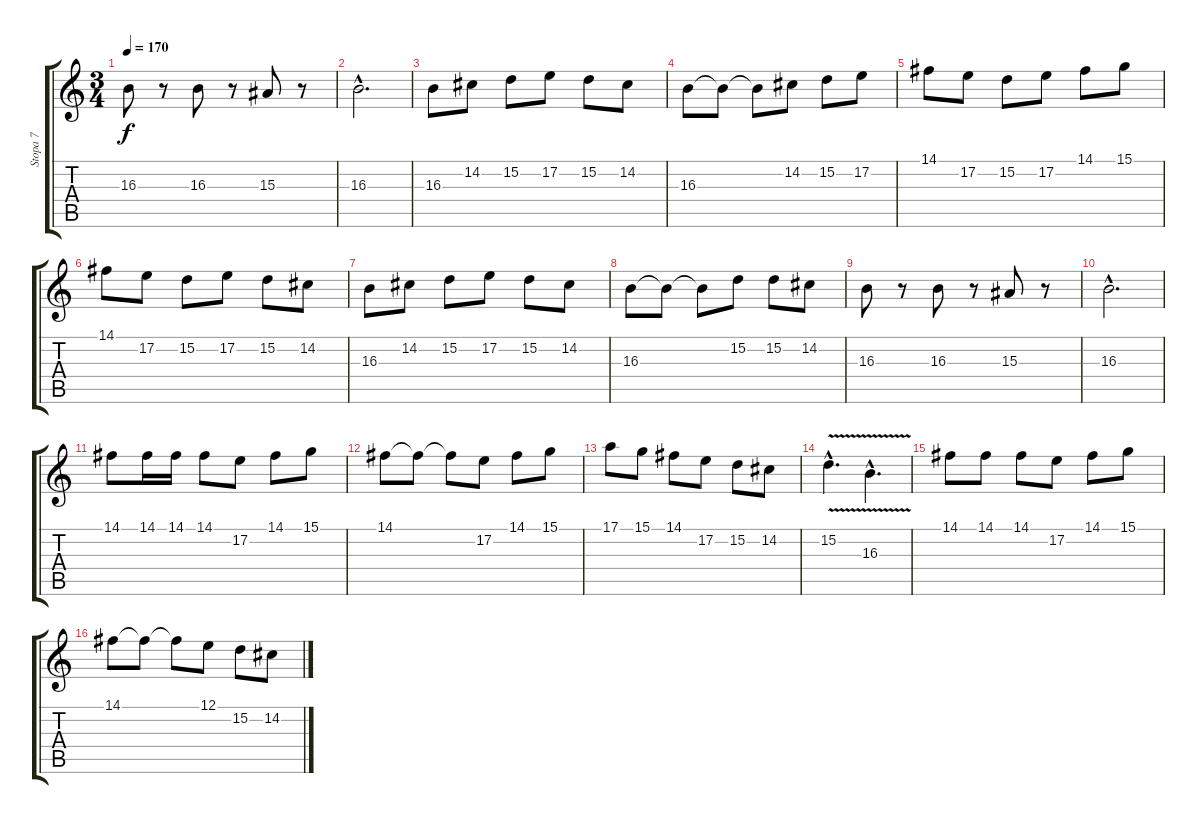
\track ("Stopa 7" "Stopa 7") {instrument violin}
\staff {score tabs}
\tuning (E4 B3 G3 D3 A2 E2) {hide}
\ts (3 4)
\tempo 170
\clef g2
\ks c
16.3.8{dy f} r.8 16.3.8 r.8 15.3.8 r.8 |
16.3{hac}.2{d} |
16.3.8{balance 5} 14.2.8 15.2.8 17.2.8 15.2.8 14.2.8 |
16.3.8 16.3{t}.8 16.3{t}.8 14.2.8 15.2.8 17.2.8 |
14.1.8 17.2.8 15.2.8 17.2.8 14.1.8 15.1.8 |
14.1.8 17.2.8 15.2.8 17.2.8 15.2.8 14.2.8 |
16.3.8 14.2.8 15.2.8 17.2.8 15.2.8 14.2.8 |
16.3.8 16.3{t}.8 16.3{t}.8 15.2.8 15.2.8 14.2.8 |
16.3.8 r.8 16.3.8 r.8 15.3.8 r.8 |
16.3{hac}.2{d} |
14.1.8 14.1.16 14.1.16 14.1.8 17.2.8 14.1.8 15.1.8 |
14.1.8 14.1{t}.8 14.1{t}.8 17.2.8 14.1.8 15.1.8 |
17.1.8 15.1.8 14.1.8 17.2.8 15.2.8 14.2.8 |
15.2{v hac}.4{d} 16.3{v hac}.4{d} |
14.1.8 14.1.8 14.1.8 17.2.8 14.1.8 15.1.8 |
14.1.8 14.1{t}.8 14.1{t}.8 12.1.8 15.2.8 14.2.8
